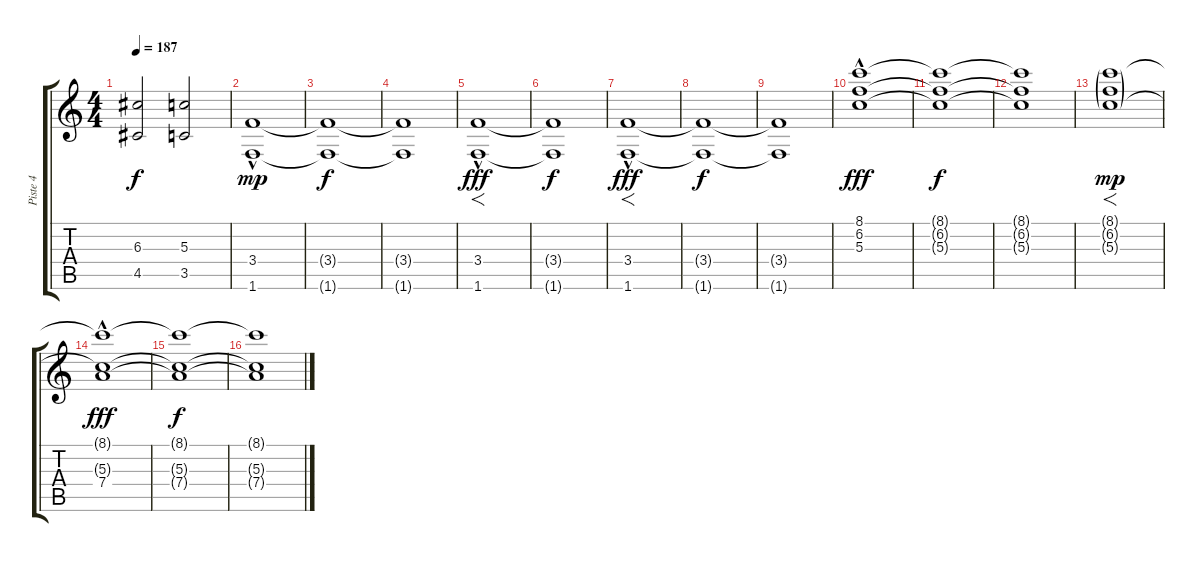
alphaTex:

\track ("Piste 4" "Piste 4") {instrument overdrivenguitar}
\staff {score tabs}
\tuning (E4 B3 G3 D3 A2 E2) {hide}
\ts (4 4)
\tempo 187
\clef g2
\ks c
(6.3 4.5).2{dy f} (5.3 3.5).2 |
(3.4{hac} 1.6{hac}).1{dy mp} |
(3.4{t} 1.6{t}).1{dy f} |
(3.4{t} 1.6{t}).1 |
(3.4{hac} 1.6{hac}).1{f dy fff} |
(3.4{t} 1.6{t}).1{dy f} |
(3.4{hac} 1.6{hac}).1{f dy fff} |
(3.4{t} 1.6{t}).1{dy f} |
(3.4{t} 1.6{t}).1 |
(8.1 6.2{hac} 5.3).1{dy fff} |
(8.1{t} 6.2{t} 5.3{t}).1{dy f} |
(8.1{t} 6.2{t} 5.3{t}).1 |
(8.1{g} 6.2{g} 5.3{g}).1{f dy mp} |
(8.1{t} 5.3{t} 7.4{hac}).1{dy fff} |
(8.1{t} 5.3{t} 7.4{t}).1{dy f} |
(8.1{t} 5.3{t} 7.4{t}).1
